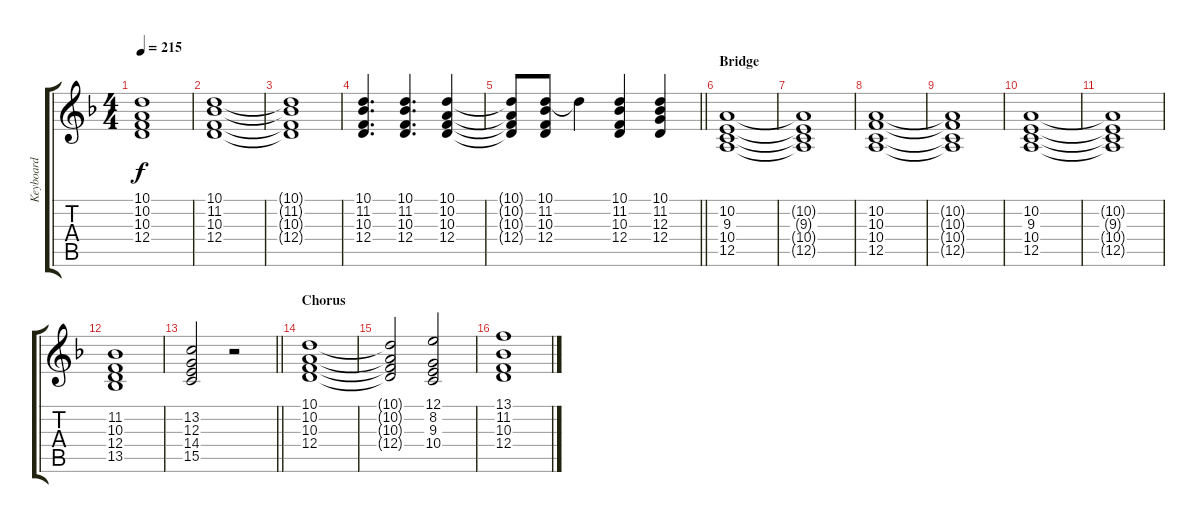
\track ("Keyboard" "Keyboard") {instrument stringensemble1}
\staff {score tabs}
\tuning (E4 B3 G3 D3 A2 D2) {hide}
\ts (4 4)
\tempo 215
\clef g2
\ks f
(10.1{t} 10.2{t} 10.3{t} 12.4{t}).1{dy f} |
(10.1 11.2 10.3 12.4).1 |
(10.1{t} 11.2{t} 10.3{t} 12.4{t}).1 |
(10.1 11.2 10.3 12.4).4{d} (10.1 11.2 10.3 12.4).4{d} (10.1 10.2 10.3 12.4).4 |
\barLineRight lightlight
(10.1{t} 10.2{t} 10.3{t} 12.4{t}).8 (10.1 11.2 10.3 12.4).8 10.1{t}.4 (10.1 11.2 10.3 12.4).4 (10.1 11.2 12.3 12.4).4 |
\section ("" "Bridge")
(10.2 9.3 10.4 12.5).1 |
(10.2{t} 9.3{t} 10.4{t} 12.5{t}).1 |
(10.2 10.3 10.4 12.5).1 |
(10.2{t} 10.3{t} 10.4{t} 12.5{t}).1 |
(10.2 9.3 10.4 12.5).1 |
(10.2{t} 9.3{t} 10.4{t} 12.5{t}).1 |
(11.2 10.3 12.4 13.5).1 |
\barLineRight lightlight
(13.2 12.3 14.4 15.5).2 r.2 |
\section ("" "Chorus")
(10.1 10.2 10.3 12.4).1 |
(10.1{t} 10.2{t} 10.3{t} 12.4{t}).2 (12.1 8.2 9.3 10.4).2 |
(13.1 11.2 10.3 12.4).1
